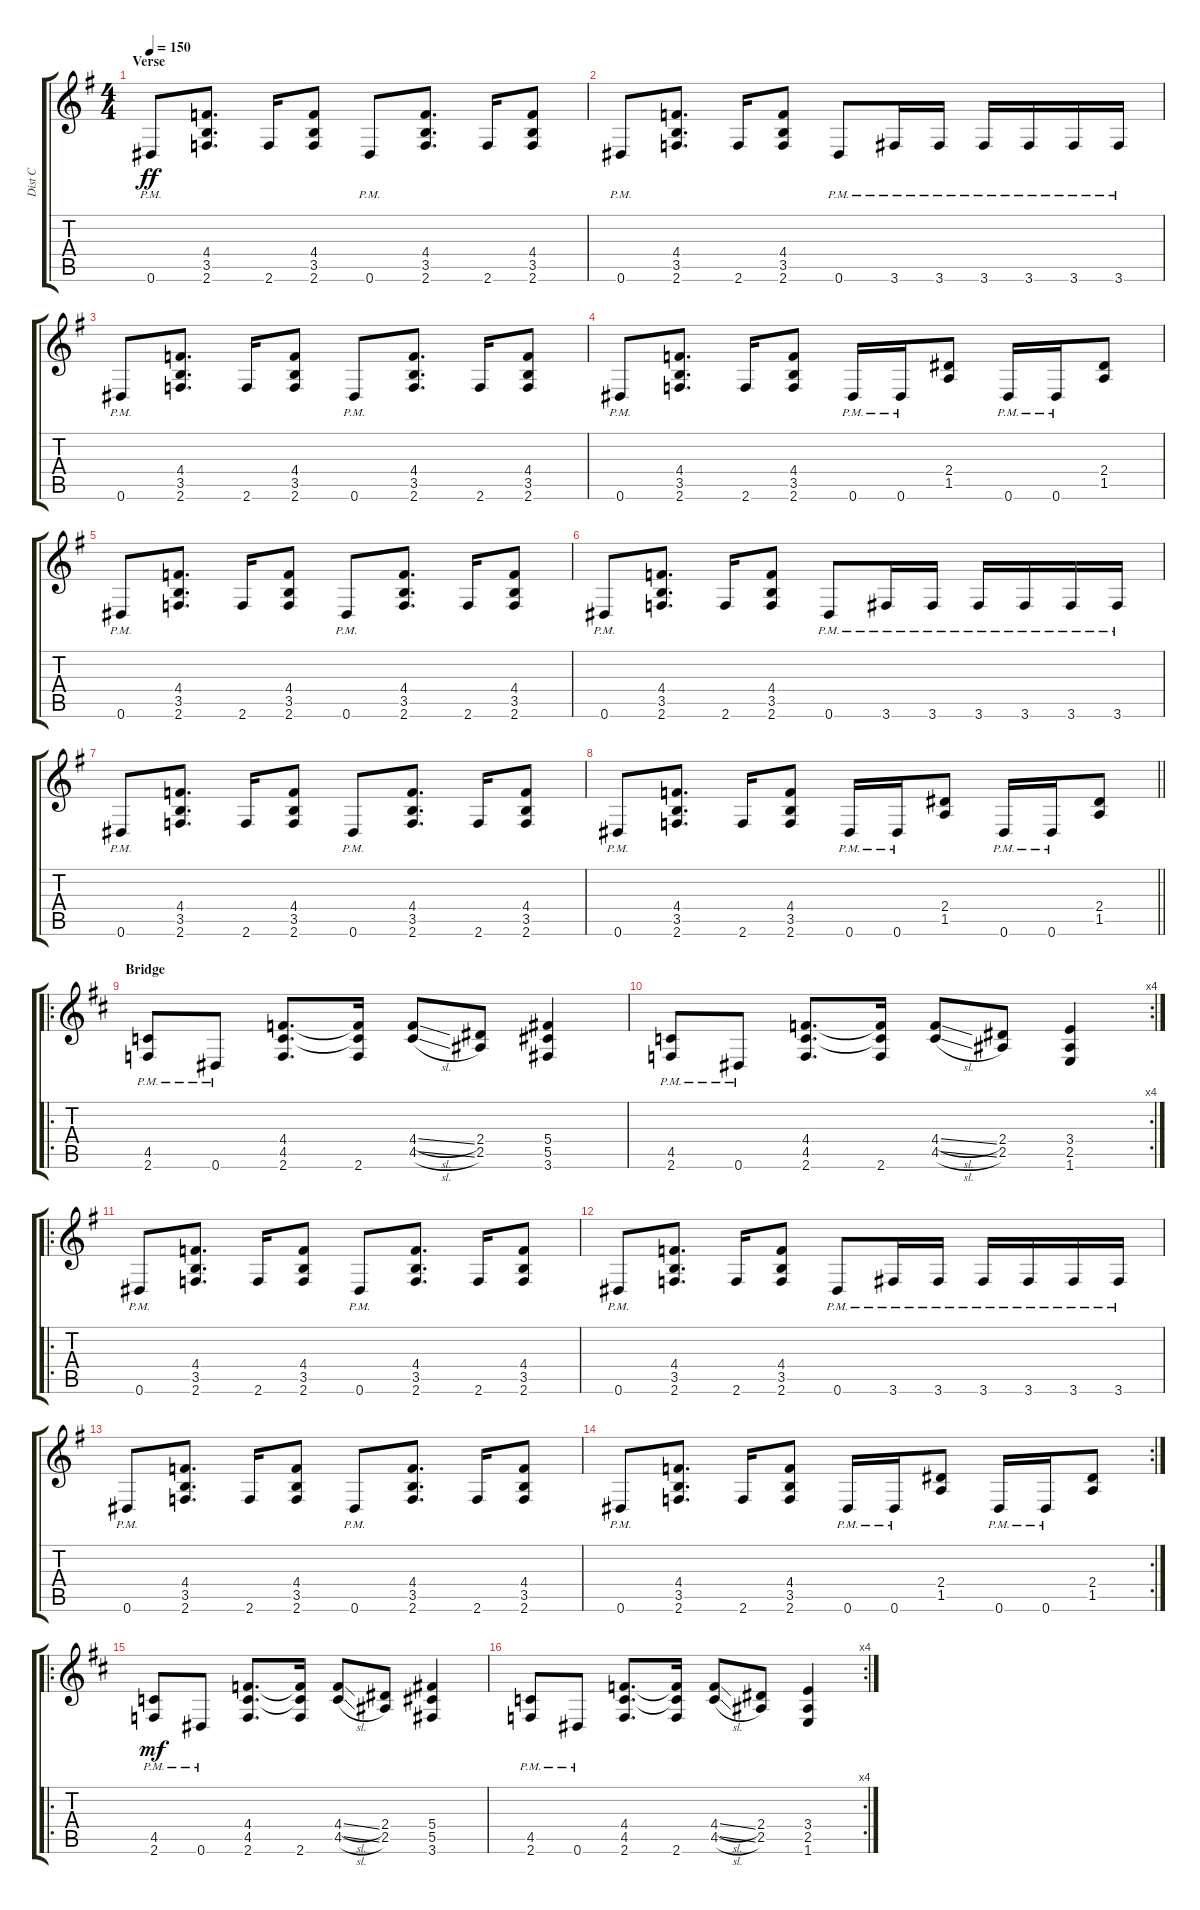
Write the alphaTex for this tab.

\track ("Dist C" "Dist C") {instrument distortionguitar}
\staff {score tabs}
\tuning (Eb4 Bb3 Gb3 Db3 Ab2 Eb2) {hide}
\ts (4 4)
\section ("" "Verse")
\tempo 150
\clef g2
\ks g
0.6{pm}.8{dy ff} (4.4 3.5 2.6).8{d} 2.6.16 (4.4 3.5 2.6).8 0.6{pm}.8 (4.4 3.5 2.6).8{d} 2.6.16 (4.4 3.5 2.6).8 |
0.6{pm}.8 (4.4 3.5 2.6).8{d} 2.6.16 (4.4 3.5 2.6).8 0.6{pm}.8 3.6{pm}.16 3.6{pm}.16 3.6{pm}.16 3.6{pm}.16 3.6{pm}.16 3.6{pm}.16 |
0.6{pm}.8 (4.4 3.5 2.6).8{d} 2.6.16 (4.4 3.5 2.6).8 0.6{pm}.8 (4.4 3.5 2.6).8{d} 2.6.16 (4.4 3.5 2.6).8 |
0.6{pm}.8 (4.4 3.5 2.6).8{d} 2.6.16 (4.4 3.5 2.6).8 0.6{pm}.16 0.6{pm}.16 (2.4 1.5).8 0.6{pm}.16 0.6{pm}.16 (2.4 1.5).8 |
0.6{pm}.8 (4.4 3.5 2.6).8{d} 2.6.16 (4.4 3.5 2.6).8 0.6{pm}.8 (4.4 3.5 2.6).8{d} 2.6.16 (4.4 3.5 2.6).8 |
0.6{pm}.8 (4.4 3.5 2.6).8{d} 2.6.16 (4.4 3.5 2.6).8 0.6{pm}.8 3.6{pm}.16 3.6{pm}.16 3.6{pm}.16 3.6{pm}.16 3.6{pm}.16 3.6{pm}.16 |
0.6{pm}.8 (4.4 3.5 2.6).8{d} 2.6.16 (4.4 3.5 2.6).8 0.6{pm}.8 (4.4 3.5 2.6).8{d} 2.6.16 (4.4 3.5 2.6).8 |
\barLineRight lightlight
0.6{pm}.8 (4.4 3.5 2.6).8{d} 2.6.16 (4.4 3.5 2.6).8 0.6{pm}.16 0.6{pm}.16 (2.4 1.5).8 0.6{pm}.16 0.6{pm}.16 (2.4 1.5).8 |
\ro
\section ("" "Bridge")
\ks d
(4.5{pm} 2.6{pm}).8 0.6{pm}.8 (4.4 4.5 2.6).8{d} (4.4{t} 4.5{t} 2.6).16 (4.4{sl} 4.5{sl}).8 (2.4 2.5).8 (5.4 5.5 3.6).4 |
\rc 4
(4.5{pm} 2.6{pm}).8 0.6{pm}.8 (4.4 4.5 2.6).8{d} (4.4{t} 4.5{t} 2.6).16 (4.4{sl} 4.5{sl}).8 (2.4 2.5).8 (3.4 2.5 1.6).4 |
\ro
\ks g
0.6{pm}.8 (4.4 3.5 2.6).8{d} 2.6.16 (4.4 3.5 2.6).8 0.6{pm}.8 (4.4 3.5 2.6).8{d} 2.6.16 (4.4 3.5 2.6).8 |
0.6{pm}.8 (4.4 3.5 2.6).8{d} 2.6.16 (4.4 3.5 2.6).8 0.6{pm}.8 3.6{pm}.16 3.6{pm}.16 3.6{pm}.16 3.6{pm}.16 3.6{pm}.16 3.6{pm}.16 |
0.6{pm}.8 (4.4 3.5 2.6).8{d} 2.6.16 (4.4 3.5 2.6).8 0.6{pm}.8 (4.4 3.5 2.6).8{d} 2.6.16 (4.4 3.5 2.6).8 |
\rc 2
0.6{pm}.8 (4.4 3.5 2.6).8{d} 2.6.16 (4.4 3.5 2.6).8 0.6{pm}.16 0.6{pm}.16 (2.4 1.5).8 0.6{pm}.16 0.6{pm}.16 (2.4 1.5).8 |
\ro
\ks d
(4.5{pm} 2.6{pm}).8{dy mf} 0.6{pm}.8 (4.4 4.5 2.6).8{d} (4.4{t} 4.5{t} 2.6).16 (4.4{sl} 4.5{sl}).8 (2.4 2.5).8 (5.4 5.5 3.6).4 |
\rc 4
(4.5{pm} 2.6{pm}).8 0.6{pm}.8 (4.4 4.5 2.6).8{d} (4.4{t} 4.5{t} 2.6).16 (4.4{sl} 4.5{sl}).8 (2.4 2.5).8 (3.4 2.5 1.6).4
